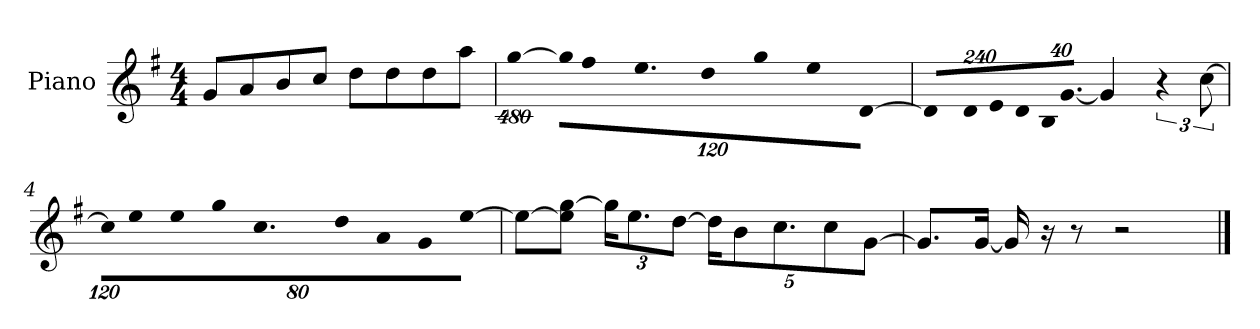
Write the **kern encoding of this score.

**kern
*part1
*staff1
*I"Piano
*I'P-no
*clefG2
*k[f#]
*M4/4
*MM90
=1
8g/L
8a/
8b/
8cc/J
8dd\L
8dd\
8dd\
8aa\J
=2
!LO:N:vis=4
[1920%427gg\
!LO:N:vis=16
1920%107gg\KL]
!LO:N:vis=8
640%71ff#\
9.ee\
!LO:N:vis=8
640%71dd\
!LO:N:vis=8
640%71gg\
!LO:N:vis=8
640%71ee\
!LO:N:vis=8
[640%71d\J
=3
*Xbrackettup
!LO:N:vis=8
960%137d/L]
!LO:N:vis=16
1920%137d/L
!LO:N:vis=16
1920%137e/
!LO:N:vis=16
1920%137d/
!LO:N:vis=32
640%23B/K
!LO:N:vis=16.
[960%103g/JJ
4g/]
*brackettup
6r
[12cc\
=4
*Xbrackettup
!LO:N:vis=16
1920%107cc\KL]
!LO:N:vis=8
640%71ee\
!LO:N:vis=8
640%71ee\
!LO:N:vis=8
640%71gg\
9.cc\
!LO:N:vis=8
640%71dd\
!LO:N:vis=8
640%71a\
!LO:N:vis=8
640%71g\
!LO:N:vis=8
[640%71ee\J
!!LO:LB:g=z
=5
8ee\L_
8ee\] [8gg\J
24gg\KL]
12.ee\
[12dd\J
20dd\KL]
10b\
10.cc\
10cc\
[10g\J
=6
8.g/L]
[16g/Jk
16g/]
16r
8r
2r
==
*-
